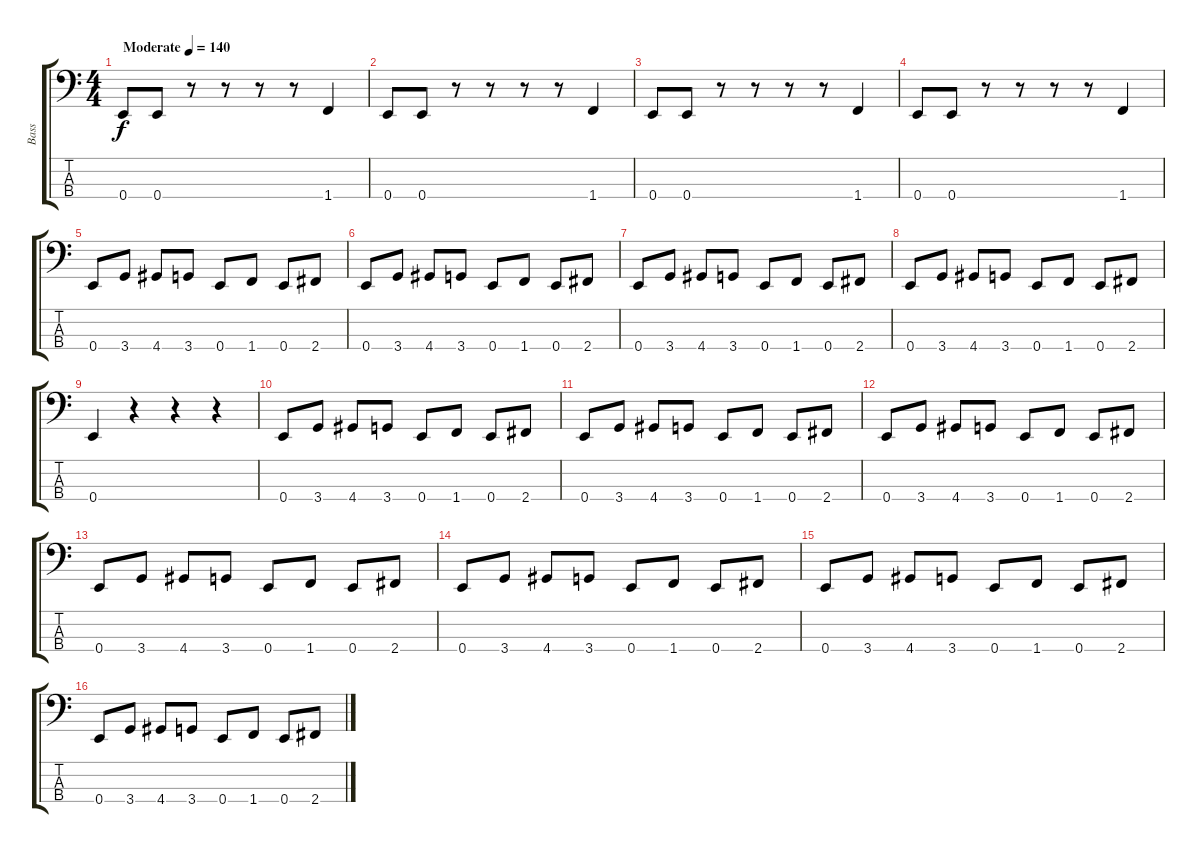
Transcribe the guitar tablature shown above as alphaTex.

\track ("Bass" "Bass") {instrument electricbasspick}
\staff {score tabs}
\tuning (G2 D2 A1 E1) {hide}
\ts (4 4)
\tempo (140 "Moderate")
\clef f4
\ks c
0.4.8{dy f instrument electricbasspick} 0.4.8 r.8 r.8 r.8 r.8 1.4.4 |
0.4.8 0.4.8 r.8 r.8 r.8 r.8 1.4.4 |
0.4.8 0.4.8 r.8 r.8 r.8 r.8 1.4.4 |
0.4.8 0.4.8 r.8 r.8 r.8 r.8 1.4.4 |
0.4.8 3.4.8 4.4.8 3.4.8 0.4.8 1.4.8 0.4.8 2.4.8 |
0.4.8 3.4.8 4.4.8 3.4.8 0.4.8 1.4.8 0.4.8 2.4.8 |
0.4.8 3.4.8 4.4.8 3.4.8 0.4.8 1.4.8 0.4.8 2.4.8 |
0.4.8 3.4.8 4.4.8 3.4.8 0.4.8 1.4.8 0.4.8 2.4.8 |
0.4.4 r.4 r.4 r.4 |
0.4.8 3.4.8 4.4.8 3.4.8 0.4.8 1.4.8 0.4.8 2.4.8 |
0.4.8 3.4.8 4.4.8 3.4.8 0.4.8 1.4.8 0.4.8 2.4.8 |
0.4.8 3.4.8 4.4.8 3.4.8 0.4.8 1.4.8 0.4.8 2.4.8 |
0.4.8 3.4.8 4.4.8 3.4.8 0.4.8 1.4.8 0.4.8 2.4.8 |
0.4.8 3.4.8 4.4.8 3.4.8 0.4.8 1.4.8 0.4.8 2.4.8 |
0.4.8 3.4.8 4.4.8 3.4.8 0.4.8 1.4.8 0.4.8 2.4.8 |
0.4.8 3.4.8 4.4.8 3.4.8 0.4.8 1.4.8 0.4.8 2.4.8
